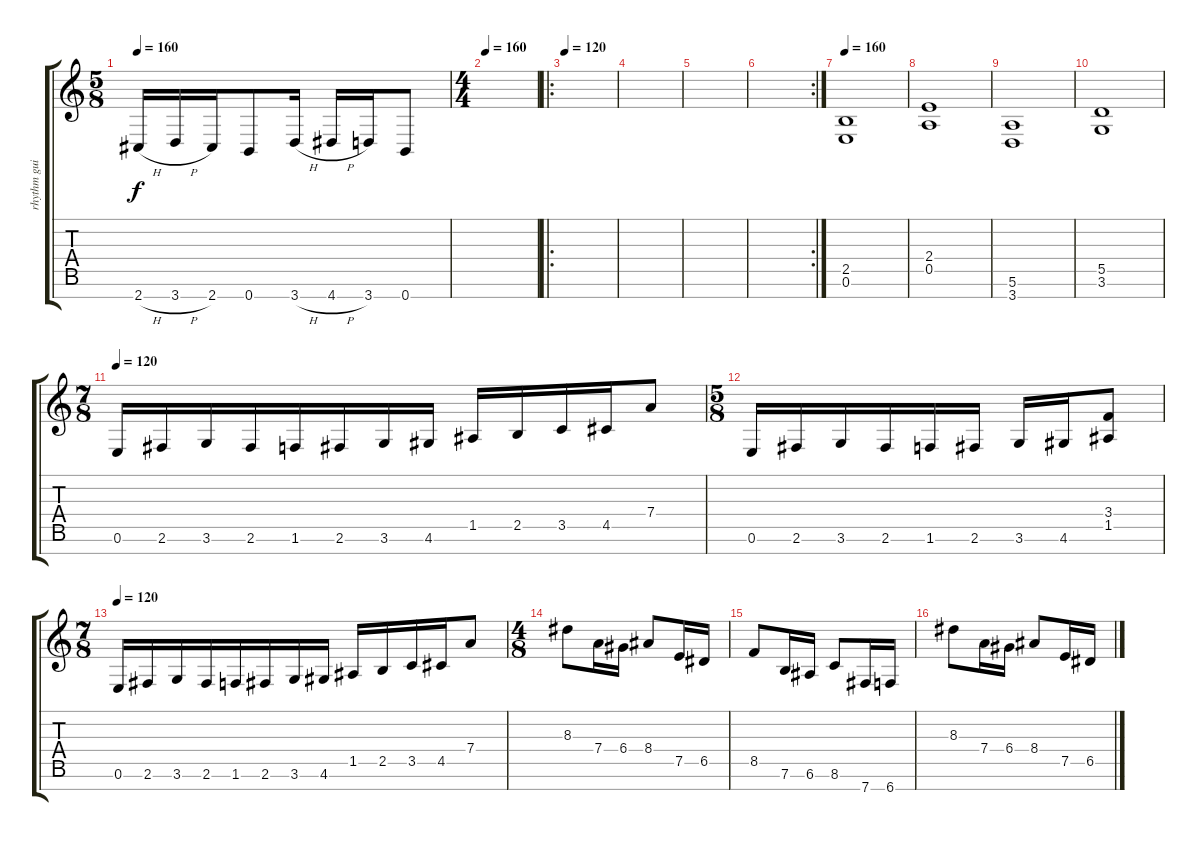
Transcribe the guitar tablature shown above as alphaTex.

\track ("rhythm guitar" "rhythm gui") {instrument distortionguitar}
\staff {score tabs}
\tuning (E4 B3 G3 D3 A2 E2 B1) {hide}
\ts (5 8)
\tempo 160
\clef g2
\ks c
2.7{h}.16{dy f} 3.7{h}.16 2.7.16 0.7.8 3.7{h}.16 4.7{h}.16 3.7.16 0.7.8 |
\ts (4 4)
\tempo 160
|
\ro
\tempo 120
|
|
|
\rc 2
|
\tempo 160
(2.5 0.6).1 |
(2.4 0.5).1 |
(5.6 3.7).1 |
(5.5 3.6).1 |
\ts (7 8)
\tempo 120
0.6.16 2.6.16 3.6.16 2.6.16 1.6.16 2.6.16 3.6.16 4.6.16 1.5.16 2.5.16 3.5.16 4.5.16 7.4.8 |
\ts (5 8)
0.6.16 2.6.16 3.6.16 2.6.16 1.6.16 2.6.16 3.6.16 4.6.16 (3.4 1.5).8 |
\ts (7 8)
\tempo 120
0.6.16 2.6.16 3.6.16 2.6.16 1.6.16 2.6.16 3.6.16 4.6.16 1.5.16 2.5.16 3.5.16 4.5.16 7.4.8 |
\ts (4 8)
8.3.8 7.4.16 6.4.16 8.4.8 7.5.16 6.5.16 |
8.5.8 7.6.16 6.6.16 8.6.8 7.7.16 6.7.16 |
8.3.8 7.4.16 6.4.16 8.4.8 7.5.16 6.5.16
